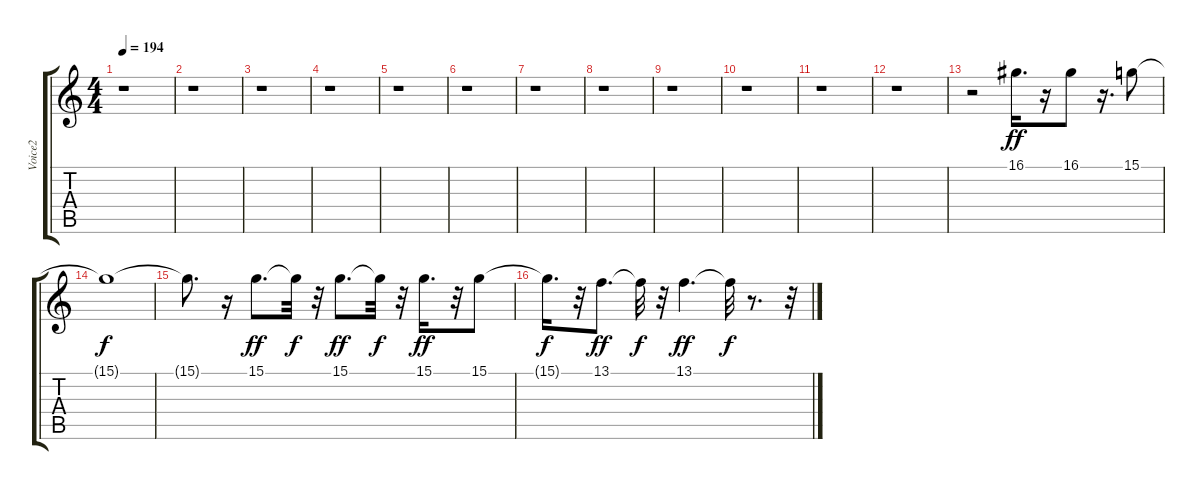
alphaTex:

\track ("Voice2" "Voice2") {instrument voiceoohs}
\staff {score tabs}
\tuning (E4 B3 G3 D3 A2 E2) {hide}
\ts (4 4)
\tempo 194
\clef g2
\ks c
r.1{dy f} |
r.1 |
r.1 |
r.1 |
r.1 |
r.1 |
r.1 |
r.1 |
r.1 |
r.1 |
r.1 |
r.1 |
r.2 16.1.16{d dy ff} r.16 16.1.8 r.16{d} 15.1.8 |
15.1{t}.1{dy f} |
15.1{t}.8{d} r.16 15.1.8{d dy ff} 15.1{t}.32{dy f} r.32 15.1.8{d dy ff} 15.1{t}.32{dy f} r.32 15.1.16{d dy ff} r.32 15.1.8 |
15.1{t}.16{d dy f} r.32 13.1.8{d dy ff} 13.1{t}.32{dy f} r.32 13.1.4{d dy ff} 13.1{t}.32{dy f} r.8{d} r.32
